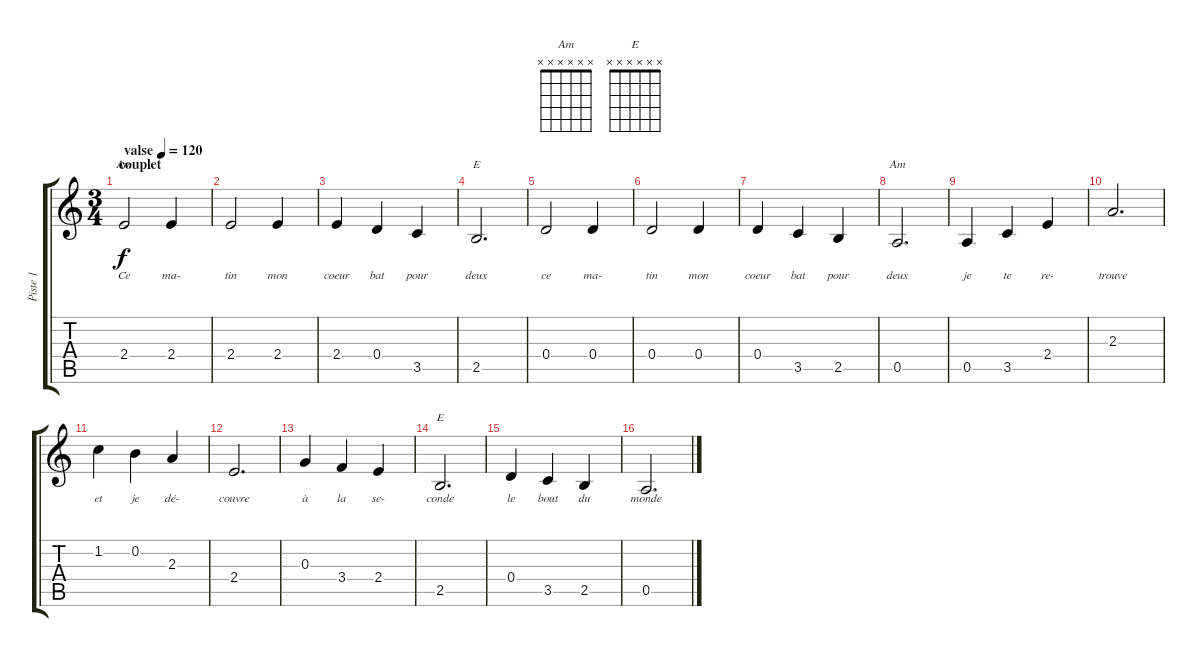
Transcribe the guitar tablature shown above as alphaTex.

\track ("Piste 1" "Piste 1") {instrument acousticguitarsteel}
\staff {score tabs}
\tuning (E4 B3 G3 D3 A2 E2) {hide}
\chord ("Am" 0 1 2 2 0 x)
\chord ("E" 0 0 1 2 2 0)
\chord ("Am" x x x x x x)
\chord ("E" x x x x x x)
\ts (3 4)
\section ("" "couplet")
\tempo (120 "valse")
\clef g2
\ks c
2.4.2{ch "Am" lyrics (0 "Ce") lyrics (1 "") lyrics (2 "") lyrics (3 "") lyrics (4 "") dy f instrument acousticguitarsteel} 2.4.4{lyrics (0 "ma-") lyrics (1 "") lyrics (2 "") lyrics (3 "") lyrics (4 "")} |
2.4.2{lyrics (0 "tin") lyrics (1 "") lyrics (2 "") lyrics (3 "") lyrics (4 "")} 2.4.4{lyrics (0 "mon") lyrics (1 "") lyrics (2 "") lyrics (3 "") lyrics (4 "")} |
2.4.4{lyrics (0 "coeur") lyrics (1 "") lyrics (2 "") lyrics (3 "") lyrics (4 "")} 0.4.4{lyrics (0 "bat") lyrics (1 "") lyrics (2 "") lyrics (3 "") lyrics (4 "")} 3.5.4{lyrics (0 "pour") lyrics (1 "") lyrics (2 "") lyrics (3 "") lyrics (4 "")} |
2.5.2{d ch "E" lyrics (0 "deux") lyrics (1 "") lyrics (2 "") lyrics (3 "") lyrics (4 "")} |
0.4.2{lyrics (0 "ce") lyrics (1 "") lyrics (2 "") lyrics (3 "") lyrics (4 "")} 0.4.4{lyrics (0 "ma-") lyrics (1 "") lyrics (2 "") lyrics (3 "") lyrics (4 "")} |
0.4.2{lyrics (0 "tin") lyrics (1 "") lyrics (2 "") lyrics (3 "") lyrics (4 "")} 0.4.4{lyrics (0 "mon") lyrics (1 "") lyrics (2 "") lyrics (3 "") lyrics (4 "")} |
0.4.4{lyrics (0 "coeur") lyrics (1 "") lyrics (2 "") lyrics (3 "") lyrics (4 "")} 3.5.4{lyrics (0 "bat") lyrics (1 "") lyrics (2 "") lyrics (3 "") lyrics (4 "")} 2.5.4{lyrics (0 "pour") lyrics (1 "") lyrics (2 "") lyrics (3 "") lyrics (4 "")} |
0.5.2{d ch "Am" lyrics (0 "deux") lyrics (1 "") lyrics (2 "") lyrics (3 "") lyrics (4 "")} |
0.5.4{lyrics (0 "je") lyrics (1 "") lyrics (2 "") lyrics (3 "") lyrics (4 "")} 3.5.4{lyrics (0 "te") lyrics (1 "") lyrics (2 "") lyrics (3 "") lyrics (4 "")} 2.4.4{lyrics (0 "re-") lyrics (1 "") lyrics (2 "") lyrics (3 "") lyrics (4 "")} |
2.3.2{d lyrics (0 "trouve") lyrics (1 "") lyrics (2 "") lyrics (3 "") lyrics (4 "")} |
1.2.4{lyrics (0 "et") lyrics (1 "") lyrics (2 "") lyrics (3 "") lyrics (4 "")} 0.2.4{lyrics (0 "je") lyrics (1 "") lyrics (2 "") lyrics (3 "") lyrics (4 "")} 2.3.4{lyrics (0 "dé-") lyrics (1 "") lyrics (2 "") lyrics (3 "") lyrics (4 "")} |
2.4.2{d lyrics (0 "couvre") lyrics (1 "") lyrics (2 "") lyrics (3 "") lyrics (4 "")} |
0.3.4{lyrics (0 "à") lyrics (1 "") lyrics (2 "") lyrics (3 "") lyrics (4 "")} 3.4.4{lyrics (0 "la") lyrics (1 "") lyrics (2 "") lyrics (3 "") lyrics (4 "")} 2.4.4{lyrics (0 "se-") lyrics (1 "") lyrics (2 "") lyrics (3 "") lyrics (4 "")} |
2.5.2{d ch "E" lyrics (0 "conde") lyrics (1 "") lyrics (2 "") lyrics (3 "") lyrics (4 "")} |
0.4.4{lyrics (0 "le") lyrics (1 "") lyrics (2 "") lyrics (3 "") lyrics (4 "")} 3.5.4{lyrics (0 "bout") lyrics (1 "") lyrics (2 "") lyrics (3 "") lyrics (4 "")} 2.5.4{lyrics (0 "du") lyrics (1 "") lyrics (2 "") lyrics (3 "") lyrics (4 "")} |
0.5.2{d lyrics (0 "monde") lyrics (1 "") lyrics (2 "") lyrics (3 "") lyrics (4 "")}
